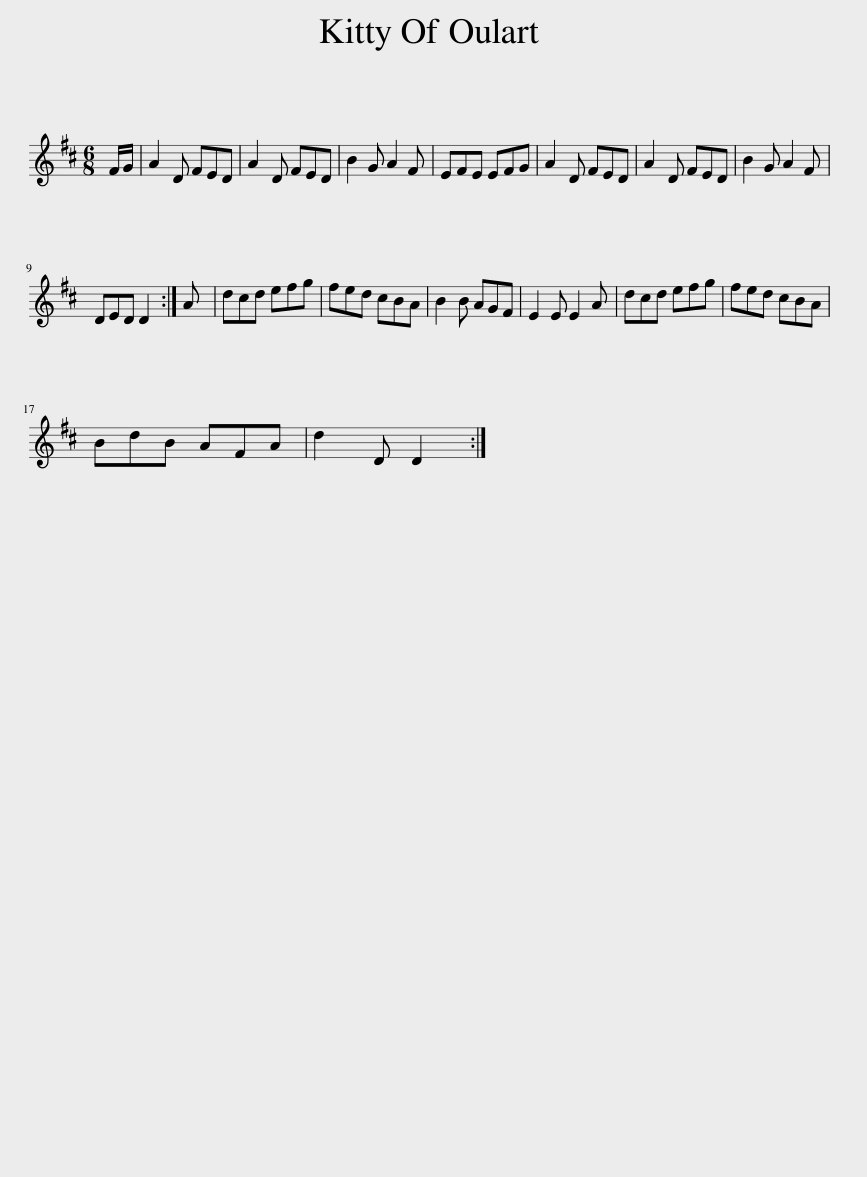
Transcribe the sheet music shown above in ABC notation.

X:1
L:1/8
M:6/8
I:linebreak $
K:D
V:1 treble
V:1
 F/G/ | A2 D FED | A2 D FED | B2 G A2 F | EFE EFG | %5
 A2 D FED | A2 D FED | B2 G A2 F |$ DED D2 :| A | %10
 dcd efg | fed cBA | B2 B AGF | E2 E E2 A | dcd efg | %15
 fed cBA |$ BdB AFA | d2 D D2 :| %18
